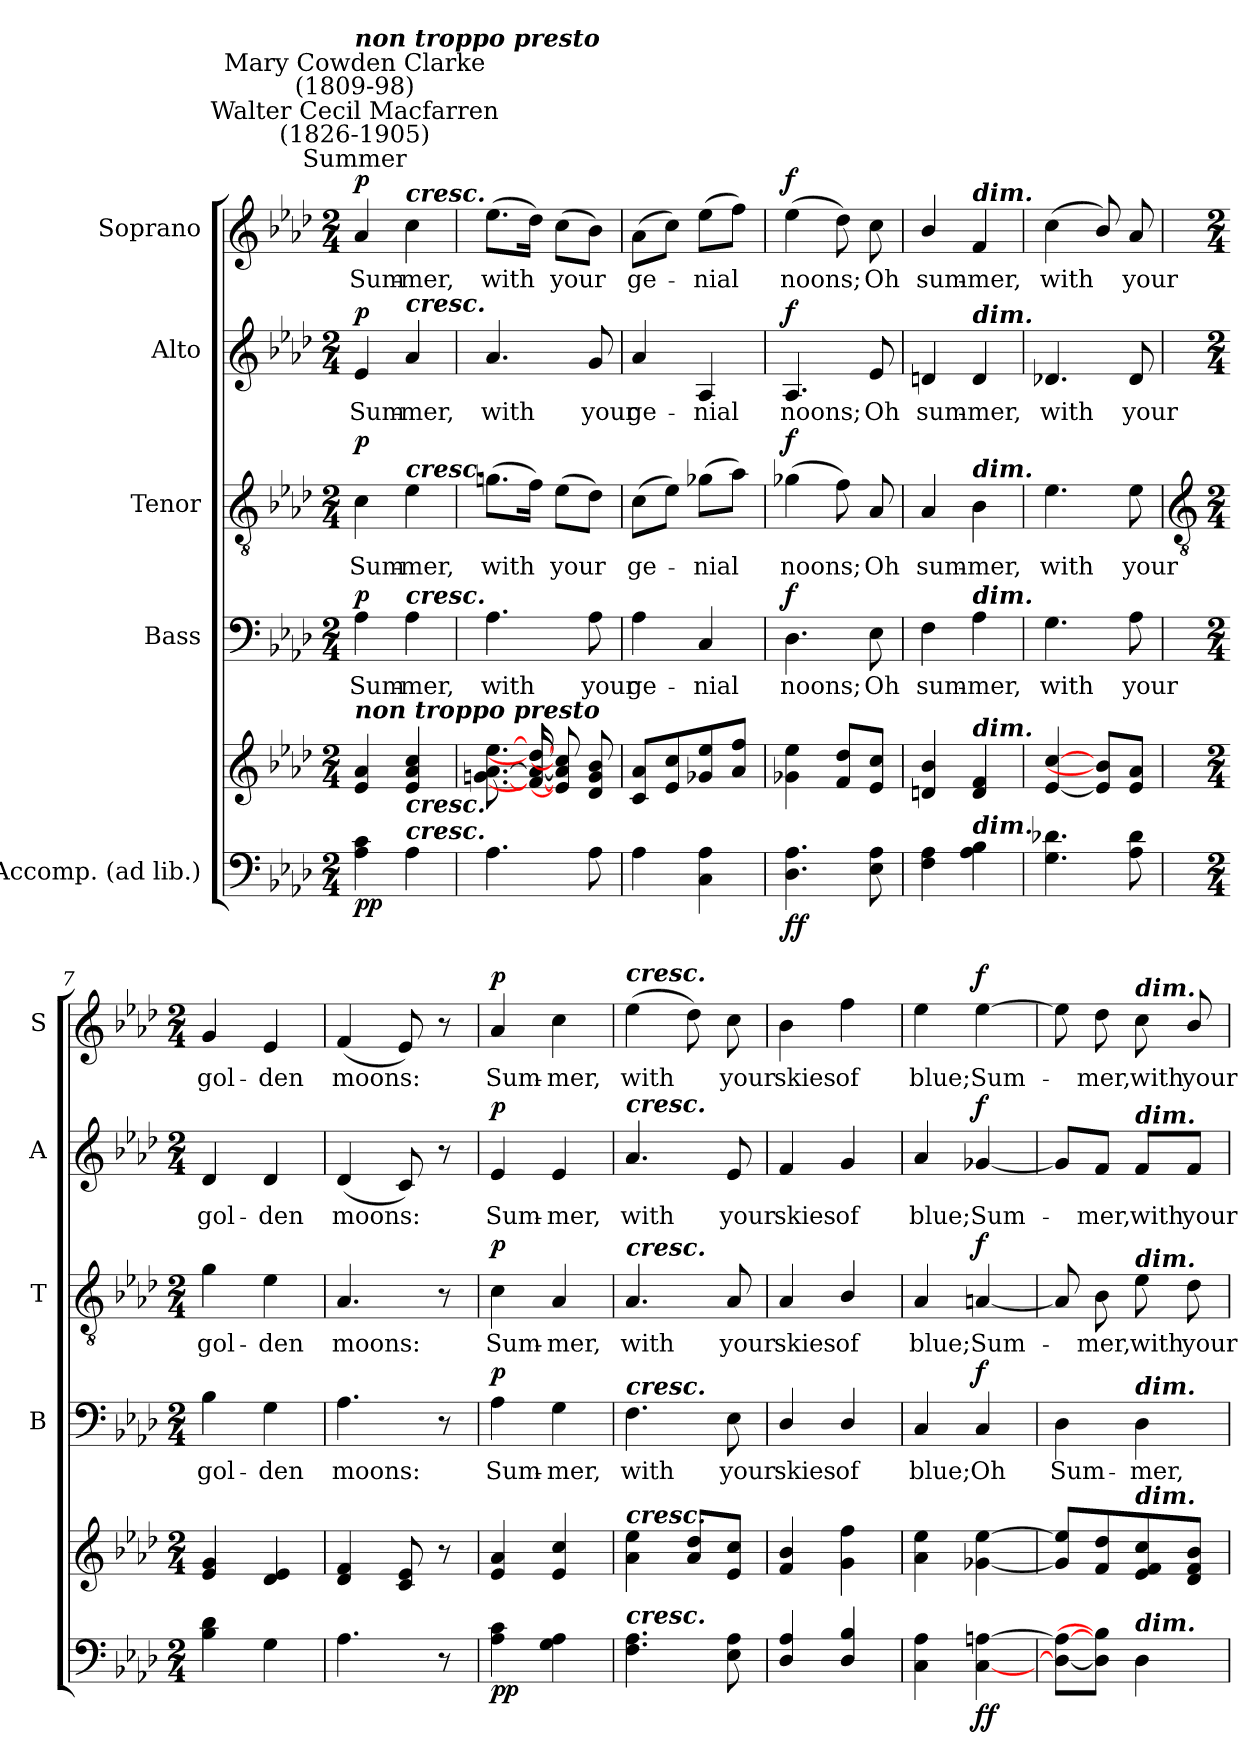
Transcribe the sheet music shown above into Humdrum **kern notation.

**kern	**kern	**dynam	**kern	**text	**dynam	**kern	**text	**dynam	**kern	**text	**dynam	**kern	**text	**dynam
*part5	*part5	*part5	*part4	*part4	*part4	*part3	*part3	*part3	*part2	*part2	*part2	*part1	*part1	*part1
*staff6	*staff5	*staff5/6	*staff4	*staff4	*staff4	*staff3	*staff3	*staff3	*staff2	*staff2	*staff2	*staff1	*staff1	*staff1
*I"Accomp. (ad lib.)	*	*	*I"Bass	*	*	*I"Tenor	*	*	*I"Alto	*	*	*I"Soprano	*	*
*	*	*	*I'B	*	*	*I'T	*	*	*I'A	*	*	*I'S	*	*
*clefF4	*clefG2	*	*clefF4	*	*	*clefGv2	*	*	*clefG2	*	*	*clefG2	*	*
*k[b-e-a-d-]	*k[b-e-a-d-]	*	*k[b-e-a-d-]	*	*	*k[b-e-a-d-]	*	*	*k[b-e-a-d-]	*	*	*k[b-e-a-d-]	*	*
*A-:	*A-:	*	*A-:	*	*	*A-:	*	*	*A-:	*	*	*A-:	*	*
*M2/4	*M2/4	*	*M2/4	*	*	*M2/4	*	*	*M2/4	*	*	*M2/4	*	*
*MM76	*MM76	*	*MM76	*	*	*MM76	*	*	*MM76	*	*	*MM76	*	*
=1	=1	=1	=1	=1	=1	=1	=1	=1	=1	=1	=1	=1	=1	=1
!	!	!	!	!	!	!	!	!	!	!	!	!LO:TX:a:cj:t=Summer	!	!
!	!	!	!	!	!	!	!	!	!	!	!	!LO:TX:a:cj:t=Walter Cecil Macfarren\n(1826-1905)	!	!
!	!	!	!	!	!	!	!	!	!	!	!	!LO:TX:a:cj:t=Mary Cowden Clarke\n(1809-98)	!	!
!	!	!	!	!	!	!	!	!	!	!	!	!LO:TX:a:Bi:t=non troppo presto	!	!
!	!LO:TX:a:Bi:t=non troppo presto	!	!	!	!	!	!	!	!	!	!	!	!	!
!	!	!LO:DY:b=2	!	!LO:LY:b	!	!	!LO:LY:b	!	!	!LO:LY:b	!	!	!LO:LY:b	!
!	!	!LO:DY:n=1:b	!	!	!LO:DY:b	!	!	!LO:DY:b	!	!	!LO:DY:b	!	!	!LO:DY:b
4A- 4c	4e- 4a-	p p	4A-	Sum-	p	4c	Sum-	p	4e-	Sum-	p	4a-	Sum-	p
!	!	!	!	!	!	!	!	!	!	!	!	!LO:TX:a:Bi:t=cresc.	!	!
!	!	!	!	!	!	!	!	!	!LO:TX:a:Bi:t=cresc.	!	!	!	!	!
!	!	!	!	!	!	!LO:TX:a:Bi:t=cresc.	!	!	!	!	!	!	!	!
!	!	!	!LO:TX:a:Bi:t=cresc.	!	!	!	!	!	!	!	!	!	!	!
!	!LO:TX:b:Bi:t=cresc.	!	!	!	!	!	!	!	!	!	!	!	!	!
!LO:TX:a:Bi:t=cresc.	!	!	!	!	!	!	!	!	!	!	!	!	!	!
!	!	!	!	!LO:LY:b	!	!	!LO:LY:b	!	!	!LO:LY:b	!	!	!LO:LY:b	!
4A-	4e- 4a- 4cc	.	4A-	-mer,	.	4e-	-mer,	.	4a-	-mer,	.	4cc	-mer,	.
=2	=2	=2	=2	=2	=2	=2	=2	=2	=2	=2	=2	=2	=2	=2
!	!	!	!	!LO:LY:b	!	!	!LO:LY:b	!	!	!LO:LY:b	!	!	!LO:LY:b	!
4.A-	[8.gn [8.a- [8.ee-L	.	4.A-	with	.	(>8.gnL	with	.	4.a-	with	.	(>8.ee-L	with	.
.	16f_ 16a-_ 16dd-_L	.	.	.	.	16fJ)	.	.	.	.	.	16dd-J)	.	.
!	!	!	!	!	!	!	!LO:LY:b	!	!	!	!	!	!LO:LY:b	!
.	8e-] 8a-] 8cc]	.	.	.	.	(>8e-L	your	.	.	.	.	(>8ccL	your	.
!	!	!	!	!LO:LY:b	!	!	!	!	!	!LO:LY:b	!	!	!	!
8A-	8d- 8g 8b-J	.	8A-	your	.	8d-J)	.	.	8g	your	.	8b-J)	.	.
=3	=3	=3	=3	=3	=3	=3	=3	=3	=3	=3	=3	=3	=3	=3
!	!	!	!	!LO:LY:b	!	!	!LO:LY:b	!	!	!LO:LY:b	!	!	!LO:LY:b	!
4A-	8c 8a-L	.	4A-	ge-	.	(>8cL	ge-	.	4a-	ge-	.	(>8a-L	ge-	.
.	8e- 8cc	.	.	.	.	8e-J)	.	.	.	.	.	8ccJ)	.	.
!	!	!	!	!LO:LY:b	!	!	!LO:LY:b	!	!	!LO:LY:b	!	!	!LO:LY:b	!
4C 4A-	8g-X 8ee-	.	4C	-nial	.	(>8g-XL	nial	.	4A-	-nial	.	(>8ee-L	nial	.
.	8a- 8ffJ	.	.	.	.	8a-J)	.	.	.	.	.	8ffJ)	.	.
=4	=4	=4	=4	=4	=4	=4	=4	=4	=4	=4	=4	=4	=4	=4
!	!	!LO:DY:b=2	!	!LO:LY:b	!	!	!LO:LY:b	!	!	!LO:LY:b	!	!	!LO:LY:b	!
!	!	!LO:DY:n=1:b	!	!	!LO:DY:b	!	!	!LO:DY:b	!	!	!LO:DY:b	!	!	!LO:DY:b
4.D- 4.A-	4g-X 4ee-	f f	4.D-	noons;	f	(>4g-X	noons;	f	4.A-	noons;	f	(>4ee-	noons;	f
.	8f 8dd-L	.	.	.	.	8f)	.	.	.	.	.	8dd-)	.	.
!	!	!	!	!LO:LY:b	!	!	!LO:LY:b	!	!	!LO:LY:b	!	!	!LO:LY:b	!
8E- 8A-	8e- 8ccJ	.	8E-	Oh	.	8A-	Oh	.	8e-	Oh	.	8cc	Oh	.
=5	=5	=5	=5	=5	=5	=5	=5	=5	=5	=5	=5	=5	=5	=5
!	!	!	!	!LO:LY:b	!	!	!LO:LY:b	!	!	!LO:LY:b	!	!	!LO:LY:b	!
4F 4A-	4dn/ 4b-/	.	4F	sum-	.	4A-	sum-	.	4dn	sum-	.	4b-/	sum-	.
!	!	!	!	!	!	!	!	!	!	!	!	!LO:TX:a:Bi:t=dim.	!	!
!	!	!	!	!	!	!	!	!	!LO:TX:a:Bi:t=dim.	!	!	!	!	!
!	!	!	!	!	!	!LO:TX:a:Bi:t=dim.	!	!	!	!	!	!	!	!
!	!	!	!LO:TX:a:Bi:t=dim.	!	!	!	!	!	!	!	!	!	!	!
!	!LO:TX:a:Bi:t=dim.	!	!	!	!	!	!	!	!	!	!	!	!	!
!LO:TX:a:Bi:t=dim.	!	!	!	!	!	!	!	!	!	!	!	!	!	!
!	!	!	!	!LO:LY:b	!	!	!LO:LY:b	!	!	!LO:LY:b	!	!	!LO:LY:b	!
4A- 4B-	4d 4f	.	4A-	-mer,	.	4B-	-mer,	.	4d	-mer,	.	4f	-mer,	.
=6	=6	=6	=6	=6	=6	=6	=6	=6	=6	=6	=6	=6	=6	=6
!	!	!	!	!LO:LY:b	!	!	!LO:LY:b	!	!	!LO:LY:b	!	!	!LO:LY:b	!
4.G 4.d-X	[4e- [4cc	.	4.G	with	.	4.e-	with	.	4.d-X	with	.	(<4cc	with	.
.	8e-] 8b-]L	.	.	.	.	.	.	.	.	.	.	8b-/)	.	.
!	!	!	!	!LO:LY:b	!	!	!LO:LY:b	!	!	!LO:LY:b	!	!	!LO:LY:b	!
8A- 8d-	8e- 8a-J	.	8A-	your	.	8e-	your	.	8d-	your	.	8a-	your	.
!!LO:LB:g=z
=7	=7	=7	=7	=7	=7	=7	=7	=7	=7	=7	=7	=7	=7	=7
*	*	*	*	*	*	*clefGv2	*	*	*	*	*	*	*	*
*M2/4	*M2/4	*	*M2/4	*	*	*M2/4	*	*	*M2/4	*	*	*M2/4	*	*
!	!	!	!	!LO:LY:b	!	!	!LO:LY:b	!	!	!LO:LY:b	!	!	!LO:LY:b	!
4B- 4d-	4e- 4g	.	4B-	gol-	.	4g	gol-	.	4d-	gol-	.	4g	gol-	.
!	!	!	!	!LO:LY:b	!	!	!LO:LY:b	!	!	!LO:LY:b	!	!	!LO:LY:b	!
4G	4d- 4e-	.	4G	-den	.	4e-	-den	.	4d-	-den	.	4e-	-den	.
=8	=8	=8	=8	=8	=8	=8	=8	=8	=8	=8	=8	=8	=8	=8
!	!	!	!	!LO:LY:b	!	!	!LO:LY:b	!	!	!LO:LY:b	!	!	!LO:LY:b	!
4.A-	4d- 4f	.	4.A-	moons:	.	4.A-	moons:	.	(<4d-	moons:	.	(<4f	moons:	.
.	8c 8e-	.	.	.	.	.	.	.	8c)	.	.	8e-)	.	.
8r	8r	.	8r	.	.	8r	.	.	8r	.	.	8r	.	.
=9	=9	=9	=9	=9	=9	=9	=9	=9	=9	=9	=9	=9	=9	=9
!	!	!LO:DY:b=2	!	!LO:LY:b	!	!	!LO:LY:b	!	!	!LO:LY:b	!	!	!LO:LY:b	!
!	!	!LO:DY:n=1:b	!	!	!LO:DY:b	!	!	!LO:DY:b	!	!	!LO:DY:b	!	!	!LO:DY:b
4A- 4c	4e- 4a-	p p	4A-	Sum-	p	4c	Sum-	p	4e-	Sum-	p	4a-	Sum-	p
!	!	!	!	!LO:LY:b	!	!	!LO:LY:b	!	!	!LO:LY:b	!	!	!LO:LY:b	!
4G 4A-	4e- 4cc	.	4G	-mer,	.	4A-	-mer,	.	4e-	-mer,	.	4cc	-mer,	.
=10	=10	=10	=10	=10	=10	=10	=10	=10	=10	=10	=10	=10	=10	=10
!	!	!	!	!	!	!	!	!	!	!	!	!LO:TX:a:Bi:t=cresc.	!	!
!	!	!	!	!	!	!	!	!	!LO:TX:a:Bi:t=cresc.	!	!	!	!	!
!	!	!	!	!	!	!LO:TX:a:Bi:t=cresc.	!	!	!	!	!	!	!	!
!	!	!	!LO:TX:a:Bi:t=cresc.	!	!	!	!	!	!	!	!	!	!	!
!	!LO:TX:a:Bi:t=cresc.	!	!	!	!	!	!	!	!	!	!	!	!	!
!LO:TX:a:Bi:t=cresc.	!	!	!	!	!	!	!	!	!	!	!	!	!	!
!	!	!	!	!LO:LY:b	!	!	!LO:LY:b	!	!	!LO:LY:b	!	!	!LO:LY:b	!
4.F 4.A-	4a- 4ee-	.	4.F	with	.	4.A-	with	.	4.a-	with	.	(>4ee-	with	.
.	8a- 8dd-L	.	.	.	.	.	.	.	.	.	.	8dd-)	.	.
!	!	!	!	!LO:LY:b	!	!	!LO:LY:b	!	!	!LO:LY:b	!	!	!LO:LY:b	!
8E- 8A-	8e- 8ccJ	.	8E-	your	.	8A-	your	.	8e-	your	.	8cc	your	.
=11	=11	=11	=11	=11	=11	=11	=11	=11	=11	=11	=11	=11	=11	=11
!	!	!	!	!LO:LY:b	!	!	!LO:LY:b	!	!	!LO:LY:b	!	!	!LO:LY:b	!
4D-/ 4A-/	4f 4b-	.	4D-/	skies	.	4A-	skies	.	4f	skies	.	4b-	skies	.
!	!	!	!	!LO:LY:b	!	!	!LO:LY:b	!	!	!LO:LY:b	!	!	!LO:LY:b	!
4D-/ 4B-/	4g 4ff	.	4D-/	of	.	4B-/	of	.	4g	of	.	4ff	of	.
=12	=12	=12	=12	=12	=12	=12	=12	=12	=12	=12	=12	=12	=12	=12
!	!	!	!	!LO:LY:b	!	!	!LO:LY:b	!	!	!LO:LY:b	!	!	!LO:LY:b	!
4C 4A-	4a- 4ee-	.	4C	blue;	.	4A-	blue;	.	4a-	blue;	.	4ee-	blue;	.
!	!	!LO:DY:b=2	!	!LO:LY:b	!	!	!LO:LY:b	!	!	!LO:LY:b	!	!	!LO:LY:b	!
!	!	!LO:DY:n=1:b	!	!	!LO:DY:b	!	!	!LO:DY:b	!	!	!LO:DY:b	!	!	!LO:DY:b
[4C [4An	[4g-X [4ee-	f f	4C	Oh	f	[4An	Sum-	f	[4g-X	Sum-	f	[4ee-	Sum-	f
=13	=13	=13	=13	=13	=13	=13	=13	=13	=13	=13	=13	=13	=13	=13
!	!	!	!	!LO:LY:b	!	!	!	!	!	!	!	!	!	!
8D-_ 8A_L	8g-] 8ee-]L	.	4D-	Sum-	.	8A]	.	.	8g-/L]	.	.	8ee-]	.	.
!	!	!	!	!	!	!	!LO:LY:b	!	!	!LO:LY:b	!	!	!LO:LY:b	!
8D-] 8B-]J	8f 8dd-	.	.	.	.	8B-	mer,	.	8f/J	mer,	.	8dd-	mer,	.
!	!	!	!	!	!	!	!	!	!	!	!	!LO:TX:a:Bi:t=dim.	!	!
!	!	!	!	!	!	!	!	!	!LO:TX:a:Bi:t=dim.	!	!	!	!	!
!	!	!	!	!	!	!LO:TX:a:Bi:t=dim.	!	!	!	!	!	!	!	!
!	!	!	!LO:TX:a:Bi:t=dim.	!	!	!	!	!	!	!	!	!	!	!
!	!LO:TX:a:Bi:t=dim.	!	!	!	!	!	!	!	!	!	!	!	!	!
!LO:TX:a:Bi:t=dim.	!	!	!	!	!	!	!	!	!	!	!	!	!	!
!	!	!	!	!LO:LY:b	!	!	!LO:LY:b	!	!	!LO:LY:b	!	!	!LO:LY:b	!
4D-	8e- 8f 8cc	.	4D-	-mer,	.	8e-	with	.	8f/L	with	.	8cc	with	.
!	!	!	!	!	!	!	!LO:LY:b	!	!	!LO:LY:b	!	!	!LO:LY:b	!
.	8d- 8f 8b-J	.	.	.	.	8d-	your	.	8f/J	your	.	8b-/	your	.
=	=	=	=	=	=	=	=	=	=	=	=	=	=	=
*-	*-	*-	*-	*-	*-	*-	*-	*-	*-	*-	*-	*-	*-	*-
